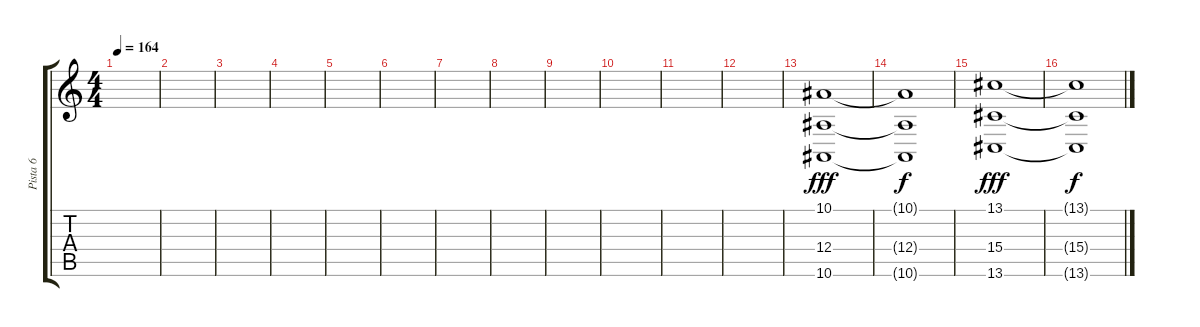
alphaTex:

\track ("Pista 6" "Pista 6") {instrument tremolostrings}
\staff {score tabs}
\tuning (C4 G3 Eb3 Bb2 F2 C2) {hide}
\ts (4 4)
\tempo 164
\clef g2
\ks c
|
|
|
|
|
|
|
|
|
|
|
|
(10.1 12.4 10.6).1{dy fff} |
(10.1{t} 12.4{t} 10.6{t}).1{dy f} |
(13.1 15.4 13.6).1{dy fff} |
(13.1{t} 15.4{t} 13.6{t}).1{dy f}
